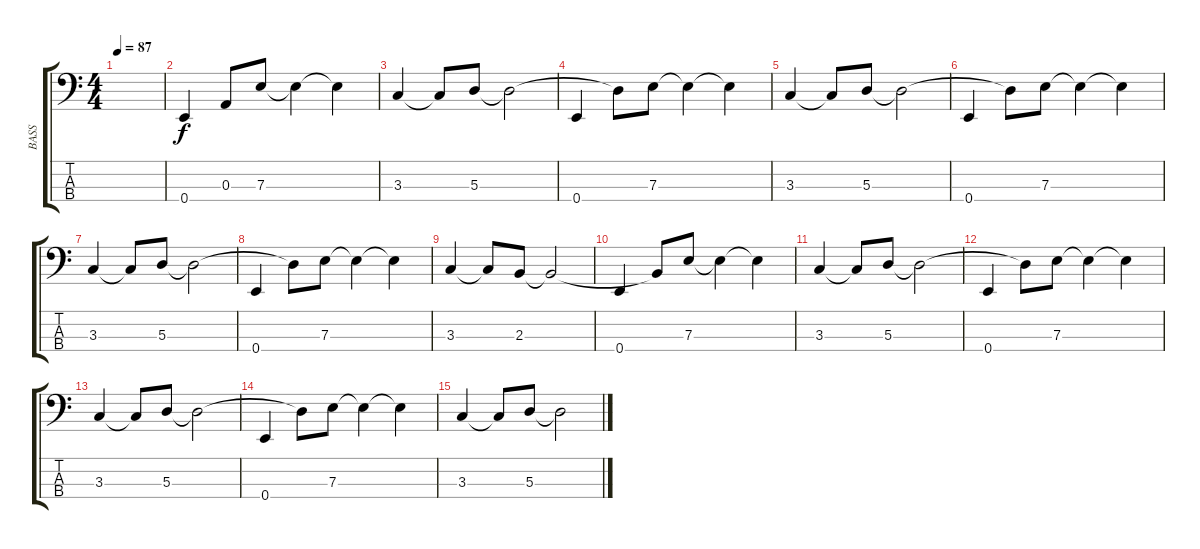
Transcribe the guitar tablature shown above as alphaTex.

\track ("BASS" "BASS") {instrument electricbassfinger}
\staff {score tabs}
\tuning (G2 D2 A1 E1) {hide}
\ts (4 4)
\tempo 87
\clef f4
\ks c
|
0.4.4 0.3.8 7.3.8 7.3{t}.4 7.3{t}.4 |
3.3.4 3.3{t}.8 5.3.8 5.3{t}.2 |
0.4.4 5.3{t}.8 7.3.8 7.3{t}.4 7.3{t}.4 |
3.3.4 3.3{t}.8 5.3.8 5.3{t}.2 |
0.4.4 5.3{t}.8 7.3.8 7.3{t}.4 7.3{t}.4 |
3.3.4 3.3{t}.8 5.3.8 5.3{t}.2 |
0.4.4 5.3{t}.8 7.3.8 7.3{t}.4 7.3{t}.4 |
3.3.4 3.3{t}.8 2.3.8 2.3{t}.2 |
0.4.4 2.3{t}.8 7.3.8 7.3{t}.4 7.3{t}.4 |
3.3.4 3.3{t}.8 5.3.8 5.3{t}.2 |
0.4.4 5.3{t}.8 7.3.8 7.3{t}.4 7.3{t}.4 |
3.3.4 3.3{t}.8 5.3.8 5.3{t}.2 |
0.4.4 5.3{t}.8 7.3.8 7.3{t}.4 7.3{t}.4 |
3.3.4 3.3{t}.8 5.3.8 5.3{t}.2
